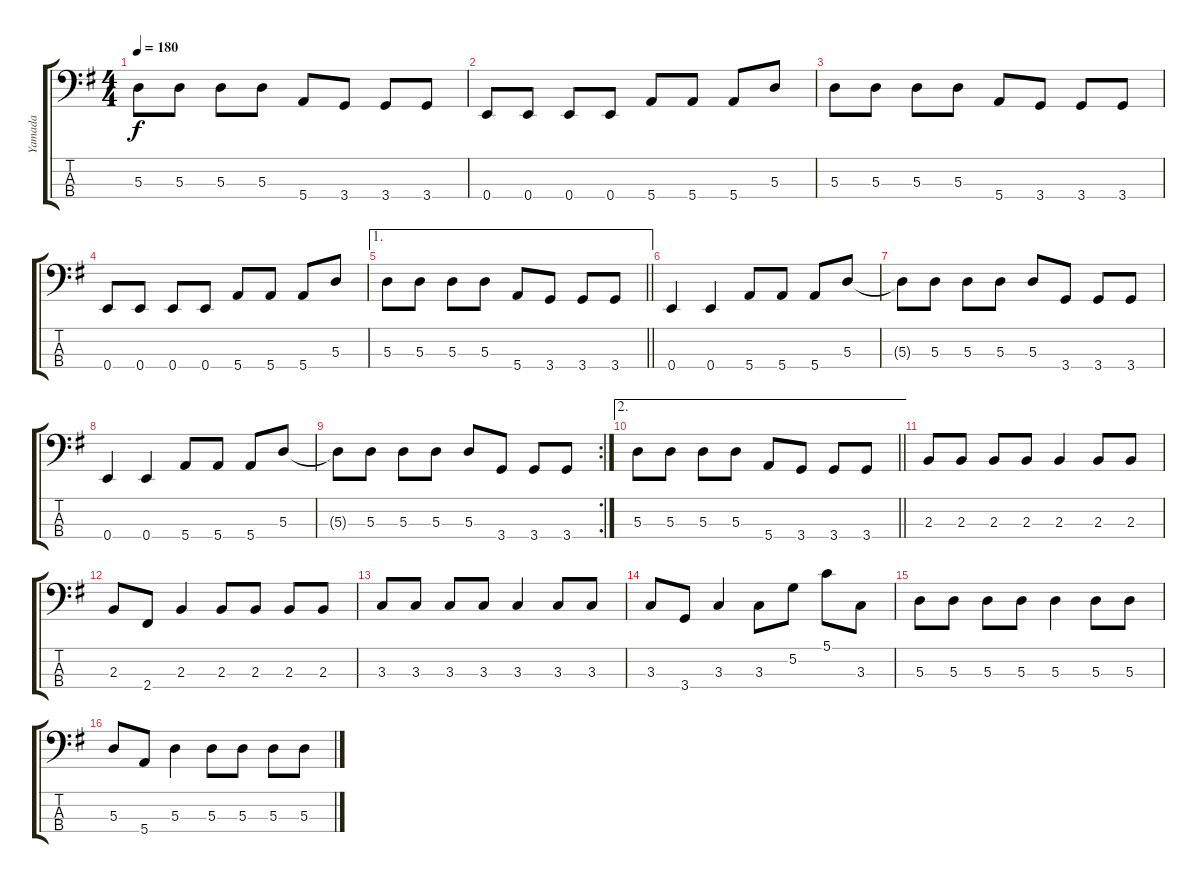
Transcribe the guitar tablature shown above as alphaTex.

\track ("Yamada" "Yamada") {instrument electricbassfinger}
\staff {score tabs}
\tuning (G2 D2 A1 E1) {hide}
\ts (4 4)
\tempo 180
\clef f4
\ks g
5.3.8{dy f} 5.3.8 5.3.8 5.3.8 5.4.8 3.4.8 3.4.8 3.4.8 |
0.4.8 0.4.8 0.4.8 0.4.8 5.4.8 5.4.8 5.4.8 5.3.8 |
5.3.8 5.3.8 5.3.8 5.3.8 5.4.8 3.4.8 3.4.8 3.4.8 |
0.4.8 0.4.8 0.4.8 0.4.8 5.4.8 5.4.8 5.4.8 5.3.8 |
\ae 1
\barLineRight lightlight
5.3.8 5.3.8 5.3.8 5.3.8 5.4.8 3.4.8 3.4.8 3.4.8 |
0.4.4 0.4.4 5.4.8 5.4.8 5.4.8 5.3.8 |
5.3{t}.8 5.3.8 5.3.8 5.3.8 5.3.8 3.4.8 3.4.8 3.4.8 |
0.4.4 0.4.4 5.4.8 5.4.8 5.4.8 5.3.8 |
\rc 2
5.3{t}.8 5.3.8 5.3.8 5.3.8 5.3.8 3.4.8 3.4.8 3.4.8 |
\ae 2
\barLineRight lightlight
5.3.8 5.3.8 5.3.8 5.3.8 5.4.8 3.4.8 3.4.8 3.4.8 |
2.3.8 2.3.8 2.3.8 2.3.8 2.3.4 2.3.8 2.3.8 |
2.3.8 2.4.8 2.3.4 2.3.8 2.3.8 2.3.8 2.3.8 |
3.3.8 3.3.8 3.3.8 3.3.8 3.3.4 3.3.8 3.3.8 |
3.3.8 3.4.8 3.3.4 3.3.8 5.2.8 5.1.8 3.3.8 |
5.3.8 5.3.8 5.3.8 5.3.8 5.3.4 5.3.8 5.3.8 |
5.3.8 5.4.8 5.3.4 5.3.8 5.3.8 5.3.8 5.3.8
